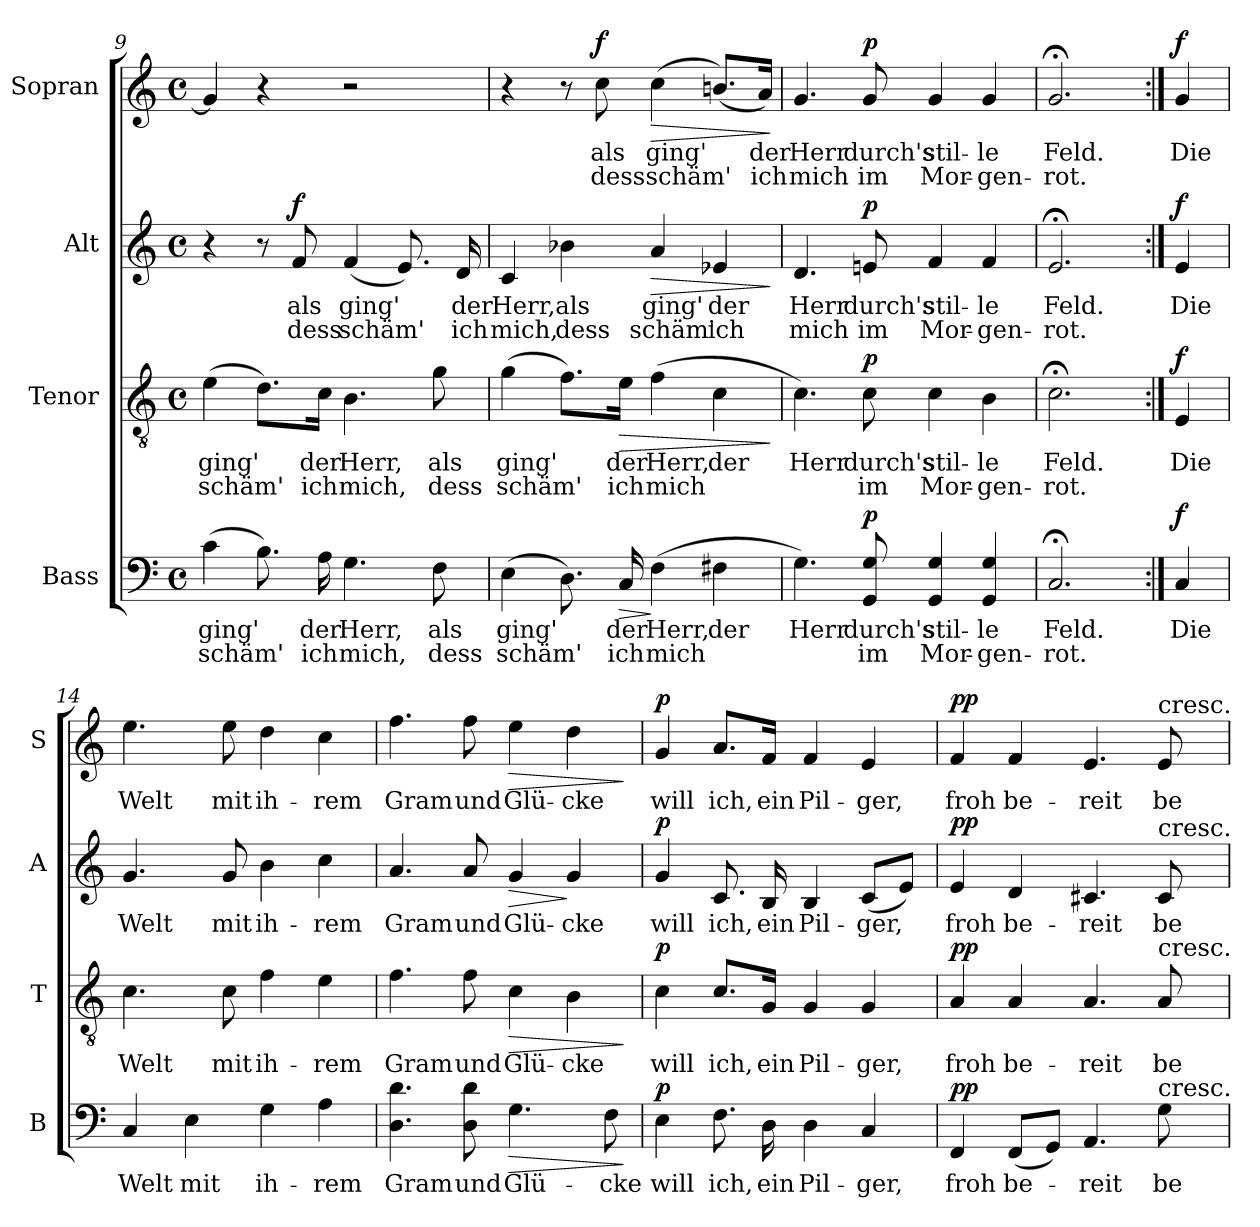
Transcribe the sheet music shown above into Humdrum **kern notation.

**kern	**text	**text	**dynam	**kern	**text	**text	**dynam	**kern	**text	**text	**dynam	**kern	**text	**text	**dynam
*part4	*part4	*part4	*part4	*part3	*part3	*part3	*part3	*part2	*part2	*part2	*part2	*part1	*part1	*part1	*part1
*staff4	*staff4	*staff4	*staff4	*staff3	*staff3	*staff3	*staff3	*staff2	*staff2	*staff2	*staff2	*staff1	*staff1	*staff1	*staff1
*I"Bass	*	*	*	*I"Tenor	*	*	*	*I"Alt	*	*	*	*I"Sopran	*	*	*
*I'B	*	*	*	*I'T	*	*	*	*I'A	*	*	*	*I'S	*	*	*
*clefF4	*	*	*	*clefGv2	*	*	*	*clefG2	*	*	*	*clefG2	*	*	*
*k[]	*	*	*	*k[]	*	*	*	*k[]	*	*	*	*k[]	*	*	*
*M4/4	*	*	*	*M4/4	*	*	*	*M4/4	*	*	*	*M4/4	*	*	*
*met(c)	*	*	*	*met(c)	*	*	*	*met(c)	*	*	*	*met(c)	*	*	*
=9	=9	=9	=9	=9	=9	=9	=9	=9	=9	=9	=9	=9	=9	=9	=9
(4c\	ging'	schäm'	.	(4e\	ging'	schäm'	.	4r	.	.	.	4g/]	.	.	.
8.B\)	.	.	.	8.d\L)	.	.	.	8r	.	.	.	4r	.	.	.
!	!	!	!	!	!	!	!	!	!	!	!LO:DY:a	!	!	!	!
.	.	.	.	.	.	.	.	8f/	als	dess	f	.	.	.	.
16A\	der	ich	.	16c\Jk	der	ich	.	.	.	.	.	.	.	.	.
4.G\	Herr,	mich,	.	4.B\	Herr,	mich,	.	(4f/	ging'	schäm'	.	2r	.	.	.
.	.	.	.	.	.	.	.	8.e/)	.	.	.	.	.	.	.
8F\	als	dess	.	8g\	als	dess	.	.	.	.	.	.	.	.	.
.	.	.	.	.	.	.	.	16d/	der	ich	.	.	.	.	.
=10	=10	=10	=10	=10	=10	=10	=10	=10	=10	=10	=10	=10	=10	=10	=10
(4E\	ging'	schäm'	.	(4g\	ging'	schäm'	.	4c/	Herr,	mich,	.	4r	.	.	.
8.D\)	.	.	.	8.f\L)	.	.	.	4b-X\	als	dess	.	8r	.	.	.
!	!	!	!	!	!	!	!	!	!	!	!	!	!	!	!LO:DY:a
.	.	.	.	.	.	.	.	.	.	.	.	8cc\	als	dess	f
!	!	!	!LO:HP:b	!	!	!	!LO:HP:b	!	!	!	!	!	!	!	!
16C/	der	ich	>	16e\Jk	der	ich	>	.	.	.	.	.	.	.	.
!	!	!	!	!	!	!	!	!	!	!	!LO:HP:b	!	!	!	!LO:HP:b
(4F\	Herr,	mich	]	(4f\	Herr,	mich	.	4a/	ging'	schäm'	>	(4cc\	ging'	schäm'	>
4F#X\	der	.	.	4c\	der	.	.	4e-X/	der	ich	.	(8.bn/L)	.	.	.
.	.	.	.	.	.	.	.	.	.	.	.	16a/Jk)	der	ich	.
.	.	.	.	.	.	.	]	.	.	.	]	.	.	.	]
=11	=11	=11	=11	=11	=11	=11	=11	=11	=11	=11	=11	=11	=11	=11	=11
4.G\)	Herr	.	.	4.c\)	Herr	.	.	4.d/	Herr	mich	.	4.g/	Herr	mich	.
!	!	!	!LO:DY:a	!	!	!	!LO:DY:a	!	!	!	!LO:DY:a	!	!	!	!LO:DY:a
8GG/ 8G/	durch's	im	p	8c\	durch's	im	p	8en/	durch's	im	p	8g/	durch's	im	p
4GG/ 4G/	stil-	Mor-	.	4c\	stil-	Mor-	.	4f/	stil-	Mor-	.	4g/	stil-	Mor-	.
4GG/ 4G/	-le	-gen-	.	4B\	-le	-gen-	.	4f/	-le	-gen-	.	4g/	-le	-gen-	.
=12	=12	=12	=12	=12	=12	=12	=12	=12	=12	=12	=12	=12	=12	=12	=12
2.C;</	Feld.	-rot.	.	2.c;<\	Feld.	-rot.	.	2.e;</	Feld.	-rot.	.	2.g;</	Feld.	-rot.	.
!!LO:LB:g=z
=13:|!	=13:|!	=13:|!	=13:|!	=13:|!	=13:|!	=13:|!	=13:|!	=13:|!	=13:|!	=13:|!	=13:|!	=13:|!	=13:|!	=13:|!	=13:|!
!	!	!	!LO:DY:a	!	!	!	!LO:DY:a	!	!	!	!LO:DY:a	!	!	!	!LO:DY:a
4C/	Die	.	f	4E/	Die	.	f	4e/	Die	.	f	4g/	Die	.	f
=14	=14	=14	=14	=14	=14	=14	=14	=14	=14	=14	=14	=14	=14	=14	=14
4C/	Welt	.	.	4.c\	Welt	.	.	4.g/	Welt	.	.	4.ee\	Welt	.	.
4E\	mit	.	.	.	.	.	.	.	.	.	.	.	.	.	.
.	.	.	.	8c\	mit	.	.	8g/	mit	.	.	8ee\	mit	.	.
4G\	ih-	.	.	4f\	ih-	.	.	4b\	ih-	.	.	4dd\	ih-	.	.
4A\	-rem	.	.	4e\	-rem	.	.	4cc\	-rem	.	.	4cc\	-rem	.	.
=15	=15	=15	=15	=15	=15	=15	=15	=15	=15	=15	=15	=15	=15	=15	=15
4.D\ 4.d\	Gram	.	.	4.f\	Gram	.	.	4.a/	Gram	.	.	4.ff\	Gram	.	.
8D\ 8d\	und	.	.	8f\	und	.	.	8a/	und	.	.	8ff\	und	.	.
!	!	!	!LO:HP:b	!	!	!	!LO:HP:b	!	!	!	!LO:HP:b	!	!	!	!LO:HP:b
4.G\	Glü--	.	>	4c\	Glü-	.	>	4g/	Glü-	.	>	4ee\	Glü-	.	>
.	.	.	.	4B\	-cke	.	.	4g/	-cke	.	]	4dd\	-cke	.	.
8F\	-cke	.	.	.	.	.	.	.	.	.	.	.	.	.	.
.	.	.	]	.	.	.	]	.	.	.	.	.	.	.	]
=16	=16	=16	=16	=16	=16	=16	=16	=16	=16	=16	=16	=16	=16	=16	=16
!	!	!	!LO:DY:a	!	!	!	!LO:DY:a	!	!	!	!LO:DY:a	!	!	!	!LO:DY:a
4E\	will	.	p	4c\	will	.	p	4g/	will	.	p	4g/	will	.	p
8.F\	ich,	.	.	8.c/L	ich,	.	.	8.c/	ich,	.	.	8.a/L	ich,	.	.
16D\	ein	.	.	16G/Jk	ein	.	.	16B/	ein	.	.	16f/Jk	ein	.	.
4D\	Pil-	.	.	4G/	Pil-	.	.	4B/	Pil-	.	.	4f/	Pil-	.	.
4C/	-ger,	.	.	4G/	-ger,	.	.	(8c/L	-ger,	.	.	4e/	-ger,	.	.
.	.	.	.	.	.	.	.	8e/J)	.	.	.	.	.	.	.
=17	=17	=17	=17	=17	=17	=17	=17	=17	=17	=17	=17	=17	=17	=17	=17
!	!	!	!LO:DY:a	!	!	!	!LO:DY:a	!	!	!	!LO:DY:a	!	!	!	!LO:DY:a
4FF/	froh	.	pp	4A/	froh	.	pp	4e/	froh	.	pp	4f/	froh	.	pp
(8FF/L	be-	.	.	4A/	be-	.	.	4d/	be-	.	.	4f/	be-	.	.
8GG/J)	.	.	.	.	.	.	.	.	.	.	.	.	.	.	.
4.AA/	-reit	.	.	4.A/	-reit	.	.	4.c#X/	-reit	.	.	4.e/	-reit	.	.
!	!	!	!	!	!	!	!	!	!	!	!	!LO:TX:a:t=cresc.	!	!	!
!	!	!	!	!	!	!	!	!LO:TX:a:t=cresc.	!	!	!	!	!	!	!
!	!	!	!	!LO:TX:a:t=cresc.	!	!	!	!	!	!	!	!	!	!	!
!LO:TX:a:t=cresc.	!	!	!	!	!	!	!	!	!	!	!	!	!	!	!
8G\	be-	.	.	8A/	be-	.	.	8c#/	be-	.	.	8e/	be-	.	.
=	=	=	=	=	=	=	=	=	=	=	=	=	=	=	=
*-	*-	*-	*-	*-	*-	*-	*-	*-	*-	*-	*-	*-	*-	*-	*-
